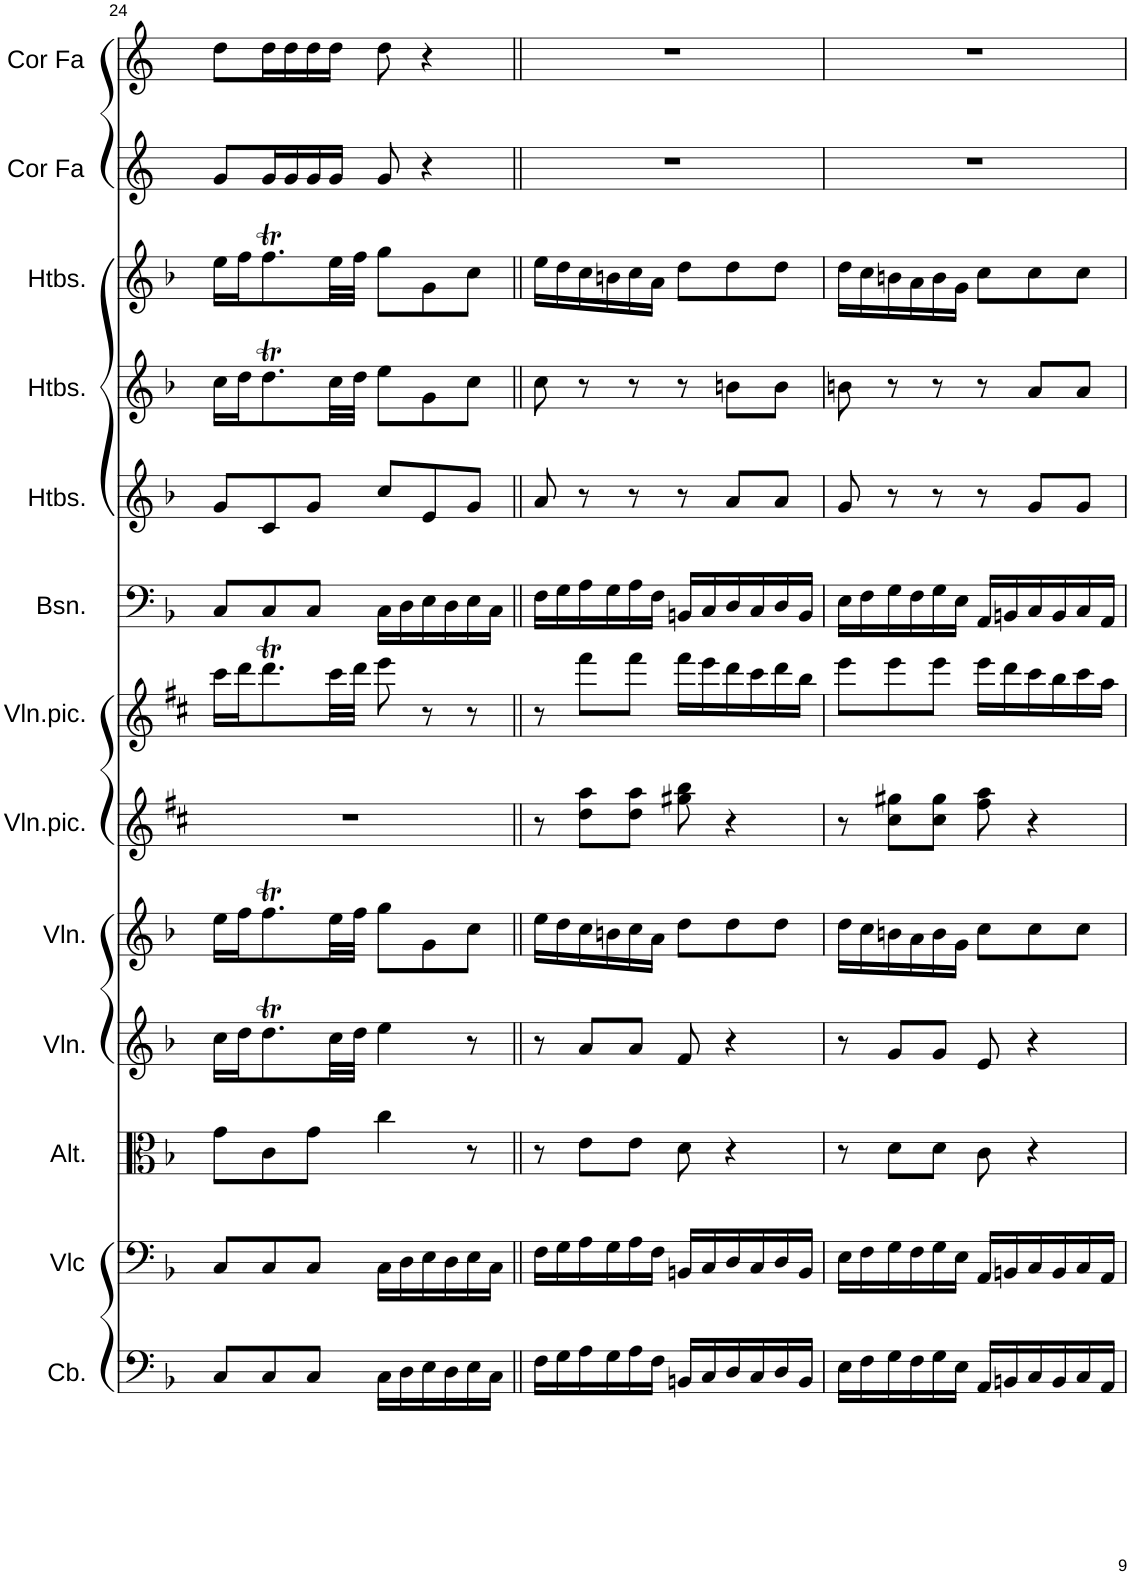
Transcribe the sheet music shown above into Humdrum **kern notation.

**kern	**kern	**kern	**kern	**kern	**kern	**kern	**kern	**kern	**kern	**kern	**kern	**kern
*part13	*part12	*part11	*part10	*part9	*part8	*part7	*part6	*part5	*part4	*part3	*part2	*part1
*staff13	*staff12	*staff11	*staff10	*staff9	*staff8	*staff7	*staff6	*staff5	*staff4	*staff3	*staff2	*staff1
*I"Contrebasse	*I"Violoncelle	*I"Alto	*I"Violon	*I"Violon	*I"Violon	*I"Violon piccolo	*I"Basson	*I"Hautbois	*I"Hautbois	*I"Hautbois	*I"Cor en Fa	*I"Cor en Fa
*I'Cb.	*I'Vlc	*I'Alt.	*I'Vln.	*I'Vln.	*	*I'Vln.pic.	*I'Bsn.	*I'Htbs.	*I'Htbs.	*I'Htbs.	*I'Cor Fa	*I'Cor Fa
!!LO:PB:g=z
*clefF4	*clefF4	*clefC3	*clefG2	*clefG2	*clefG2	*clefG2	*clefF4	*clefG2	*clefG2	*clefG2	*clefG2	*clefG2
*Trd7c12	*	*	*	*	*Trd5c9	*Trd5c9	*	*	*	*	*Trd4c7	*Trd4c7
*k[b-]	*k[b-]	*k[b-]	*k[b-]	*k[b-]	*k[f#c#]	*k[f#c#]	*k[b-]	*k[b-]	*k[b-]	*k[b-]	*k[]	*k[]
*M6/8	*M6/8	*M6/8	*M6/8	*M6/8	*M6/8	*M6/8	*M6/8	*M6/8	*M6/8	*M6/8	*M6/8	*M6/8
=24	=24	=24	=24	=24	=24	=24	=24	=24	=24	=24	=24	=24
8C/L	8C/L	8g\L	16cc\LL	16ee\LL	2.r	16ccc#\LL	8C/L	8g/L	16cc\LL	16ee\LL	8g/L	8dd\L
.	.	.	16dd\J	16ff\J	.	16ddd\J	.	.	16dd\J	16ff\J	.	.
8C/	8C/	8c\	8.ddT\	8.ffT\	.	8.dddT\	8C/	8c/	8.ddT\	8.ffT\	16g/L	16dd\L
.	.	.	.	.	.	.	.	.	.	.	16g/	16dd\
8C/J	8C/J	8g\J	.	.	.	.	8C/J	8g/J	.	.	16g/	16dd\
.	.	.	32cc\LL	32ee\LL	.	32ccc#\LL	.	.	32cc\LL	32ee\LL	16g/JJ	16dd\JJ
.	.	.	32dd\JJJ	32ff\JJJ	.	32ddd\JJJ	.	.	32dd\JJJ	32ff\JJJ	.	.
16C\LL	16C\LL	4cc\	4ee\	8gg\L	.	8eee\	16C\LL	8cc/L	8ee\L	8gg\L	8g/	8dd\
16D\	16D\	.	.	.	.	.	16D\	.	.	.	.	.
16E\	16E\	.	.	8g\	.	8r	16E\	8e/	8g\	8g\	4r	4r
16D\	16D\	.	.	.	.	.	16D\	.	.	.	.	.
16E\	16E\	8r	8r	8cc\J	.	8r	16E\	8g/J	8cc\J	8cc\J	.	.
16C\JJ	16C\JJ	.	.	.	.	.	16C\JJ	.	.	.	.	.
=25||	=25||	=25||	=25||	=25||	=25||	=25||	=25||	=25||	=25||	=25||	=25||	=25||
16F\LL	16F\LL	8r	8r	16ee\LL	8r	8r	16F\LL	8a/	8cc\	16ee\LL	2.r	2.r
16G\	16G\	.	.	16dd\	.	.	16G\	.	.	16dd\	.	.
16A\	16A\	8e\L	8a/L	16cc\	8dd\ 8aa\L	8fff#\L	16A\	8r	8r	16cc\	.	.
16G\	16G\	.	.	16bn\	.	.	16G\	.	.	16bn\	.	.
16A\	16A\	8e\J	8a/J	16cc\	8dd\ 8aa\J	8fff#\J	16A\	8r	8r	16cc\	.	.
16F\JJ	16F\JJ	.	.	16a\JJ	.	.	16F\JJ	.	.	16a\JJ	.	.
16BBn/LL	16BBn/LL	8d\	8f/	8dd\L	8gg#X\ 8bb\	16fff#\LL	16BBn/LL	8r	8r	8dd\L	.	.
16C/	16C/	.	.	.	.	16eee\	16C/	.	.	.	.	.
16D/	16D/	4r	4r	8dd\	4r	16ddd\	16D/	8a/L	8bn\L	8dd\	.	.
16C/	16C/	.	.	.	.	16ccc#\	16C/	.	.	.	.	.
16D/	16D/	.	.	8dd\J	.	16ddd\	16D/	8a/J	8b\J	8dd\J	.	.
16BB/JJ	16BB/JJ	.	.	.	.	16bb\JJ	16BB/JJ	.	.	.	.	.
=26	=26	=26	=26	=26	=26	=26	=26	=26	=26	=26	=26	=26
16E\LL	16E\LL	8r	8r	16dd\LL	8r	8eee\L	16E\LL	8g/	8bn\	16dd\LL	2.r	2.r
16F\	16F\	.	.	16cc\	.	.	16F\	.	.	16cc\	.	.
16G\	16G\	8d\L	8g/L	16bn\	8cc#\ 8gg#X\L	8eee\	16G\	8r	8r	16bn\	.	.
16F\	16F\	.	.	16a\	.	.	16F\	.	.	16a\	.	.
16G\	16G\	8d\J	8g/J	16b\	8cc#\ 8gg#\J	8eee\J	16G\	8r	8r	16b\	.	.
16E\JJ	16E\JJ	.	.	16g\JJ	.	.	16E\JJ	.	.	16g\JJ	.	.
16AA/LL	16AA/LL	8c\	8e/	8cc\L	8ff#\ 8aa\	16eee\LL	16AA/LL	8r	8r	8cc\L	.	.
16BBn/	16BBn/	.	.	.	.	16ddd\	16BBn/	.	.	.	.	.
16C/	16C/	4r	4r	8cc\	4r	16ccc#\	16C/	8g/L	8a/L	8cc\	.	.
16BB/	16BB/	.	.	.	.	16bb\	16BB/	.	.	.	.	.
16C/	16C/	.	.	8cc\J	.	16ccc#\	16C/	8g/J	8a/J	8cc\J	.	.
16AA/JJ	16AA/JJ	.	.	.	.	16aa\JJ	16AA/JJ	.	.	.	.	.
=	=	=	=	=	=	=	=	=	=	=	=	=
*-	*-	*-	*-	*-	*-	*-	*-	*-	*-	*-	*-	*-
